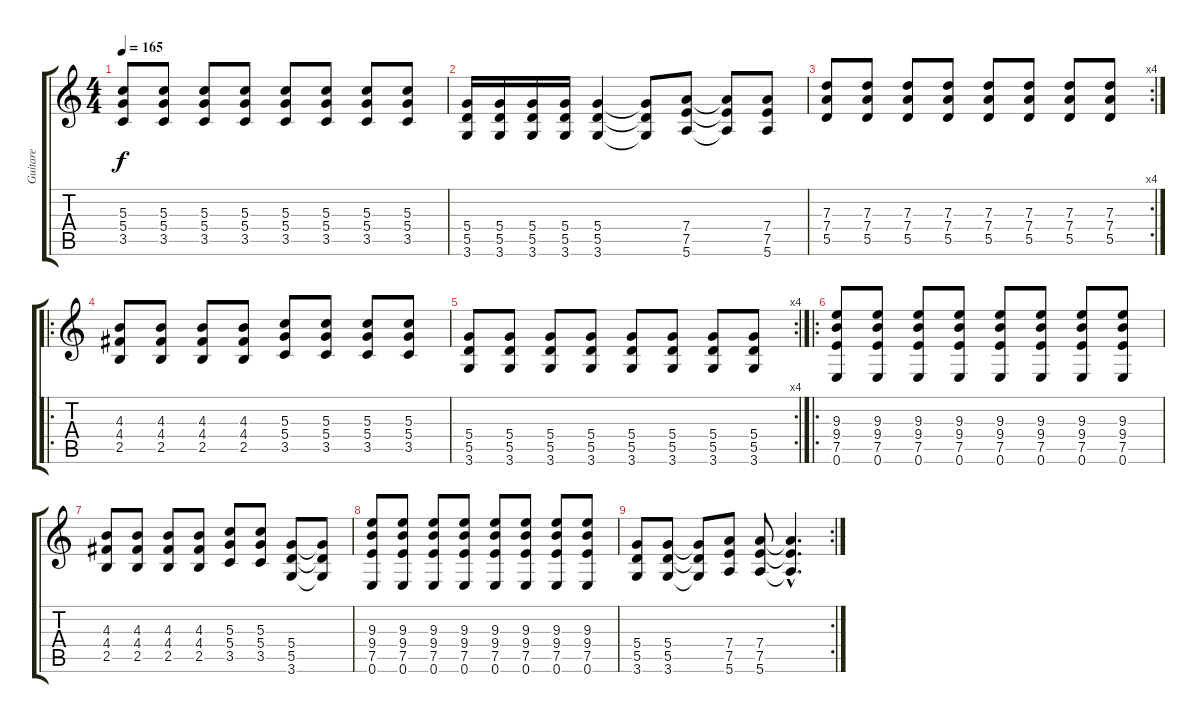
\track ("Guitare" "Guitare") {instrument distortionguitar}
\staff {score tabs}
\tuning (E4 B3 G3 D3 A2 E2) {hide}
\ts (4 4)
\tempo 165
\clef g2
\ks c
(5.3 5.4 3.5).8{dy f} (5.3 5.4 3.5).8 (5.3 5.4 3.5).8 (5.3 5.4 3.5).8 (5.3 5.4 3.5).8 (5.3 5.4 3.5).8 (5.3 5.4 3.5).8 (5.3 5.4 3.5).8 |
(5.4 5.5 3.6).16 (5.4 5.5 3.6).16 (5.4 5.5 3.6).16 (5.4 5.5 3.6).16 (5.4 5.5 3.6).4 (5.4{t} 5.5{t} 3.6{t}).8 (7.4 7.5 5.6).8 (7.4{t} 7.5{t} 5.6{t}).8 (7.4 7.5 5.6).8 |
\rc 4
(7.3 7.4 5.5).8 (7.3 7.4 5.5).8 (7.3 7.4 5.5).8 (7.3 7.4 5.5).8 (7.3 7.4 5.5).8 (7.3 7.4 5.5).8 (7.3 7.4 5.5).8 (7.3 7.4 5.5).8 |
\ro
(4.3 4.4 2.5).8 (4.3 4.4 2.5).8 (4.3 4.4 2.5).8 (4.3 4.4 2.5).8 (5.3 5.4 3.5).8 (5.3 5.4 3.5).8 (5.3 5.4 3.5).8 (5.3 5.4 3.5).8 |
\rc 4
(5.4 5.5 3.6).8 (5.4 5.5 3.6).8 (5.4 5.5 3.6).8 (5.4 5.5 3.6).8 (5.4 5.5 3.6).8 (5.4 5.5 3.6).8 (5.4 5.5 3.6).8 (5.4 5.5 3.6).8 |
\ro
(9.3 9.4 7.5 0.6).8 (9.3 9.4 7.5 0.6).8 (9.3 9.4 7.5 0.6).8 (9.3 9.4 7.5 0.6).8 (9.3 9.4 7.5 0.6).8 (9.3 9.4 7.5 0.6).8 (9.3 9.4 7.5 0.6).8 (9.3 9.4 7.5 0.6).8 |
(4.3 4.4 2.5).8 (4.3 4.4 2.5).8 (4.3 4.4 2.5).8 (4.3 4.4 2.5).8 (5.3 5.4 3.5).8 (5.3 5.4 3.5).8 (5.4 5.5 3.6).8 (5.4{t} 5.5{t} 3.6{t}).8 |
(9.3 9.4 7.5 0.6).8 (9.3 9.4 7.5 0.6).8 (9.3 9.4 7.5 0.6).8 (9.3 9.4 7.5 0.6).8 (9.3 9.4 7.5 0.6).8 (9.3 9.4 7.5 0.6).8 (9.3 9.4 7.5 0.6).8 (9.3 9.4 7.5 0.6).8 |
\rc 2
(5.4 5.5 3.6).8 (5.4 5.5 3.6).8 (5.4{t} 5.5{t} 3.6{t}).8 (7.4 7.5 5.6).8 (7.4 7.5 5.6).8 (7.4{hac t} 7.5{hac t} 5.6{hac t}).4{d}
